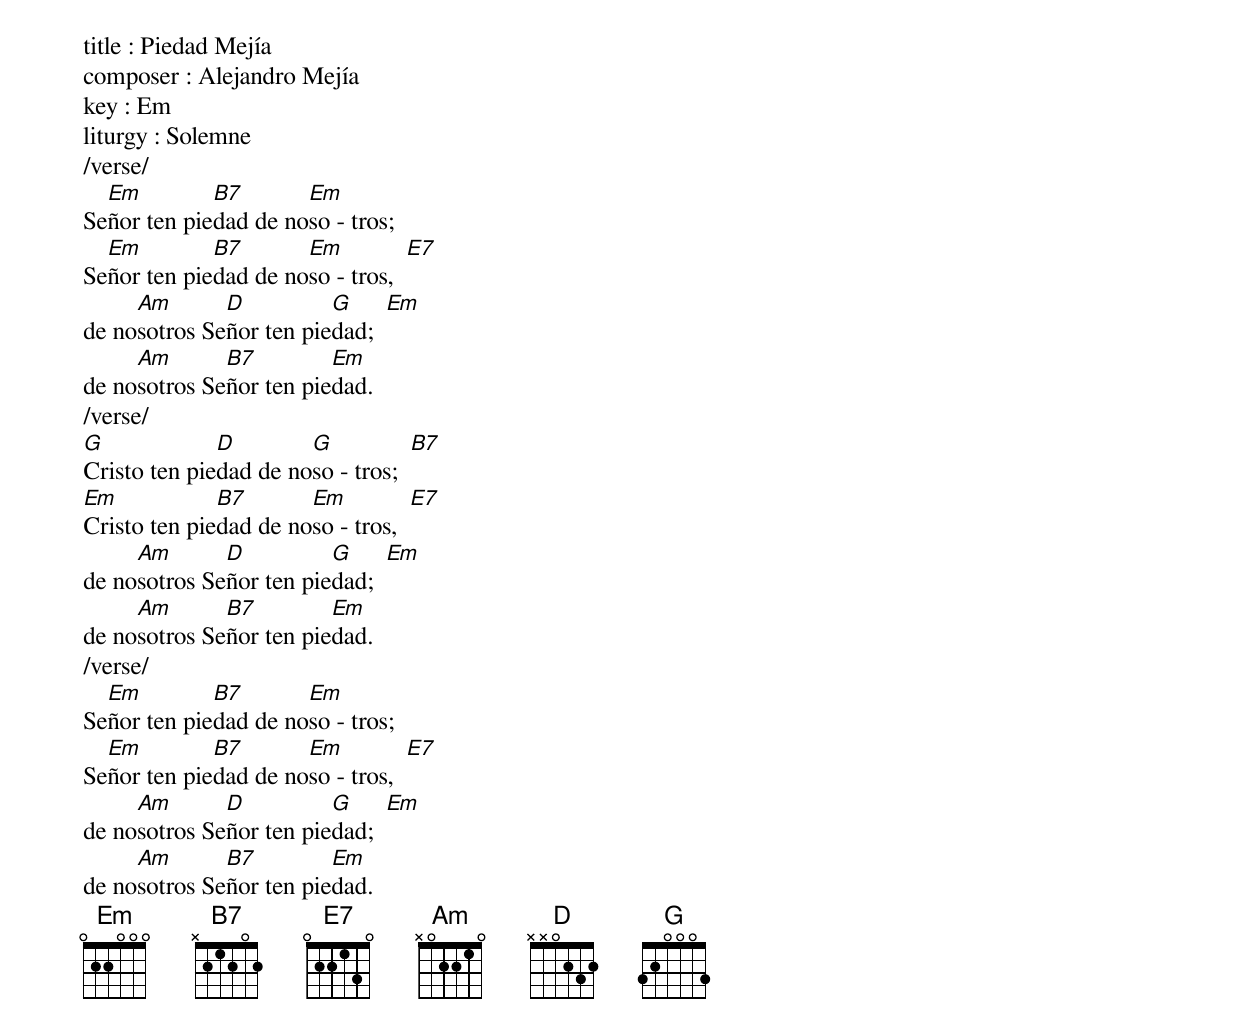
title : Piedad Mejía
composer : Alejandro Mejía
key : Em
liturgy : Solemne
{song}
/verse/
Se[Em]ñor ten pie[B7]dad de no[Em]so - tros;
Se[Em]ñor ten pie[B7]dad de no[Em]so - tros,  [E7]
de no[Am]sotros Se[D]ñor ten pie[G]dad;  [Em]
de no[Am]sotros Se[B7]ñor ten pie[Em]dad.
/verse/
[G]Cristo ten pie[D]dad de no[G]so - tros;  [B7]
[Em]Cristo ten pie[B7]dad de no[Em]so - tros,  [E7]
de no[Am]sotros Se[D]ñor ten pie[G]dad;  [Em]
de no[Am]sotros Se[B7]ñor ten pie[Em]dad.
/verse/
Se[Em]ñor ten pie[B7]dad de no[Em]so - tros;
Se[Em]ñor ten pie[B7]dad de no[Em]so - tros,  [E7]
de no[Am]sotros Se[D]ñor ten pie[G]dad;  [Em]
de no[Am]sotros Se[B7]ñor ten pie[Em]dad.
